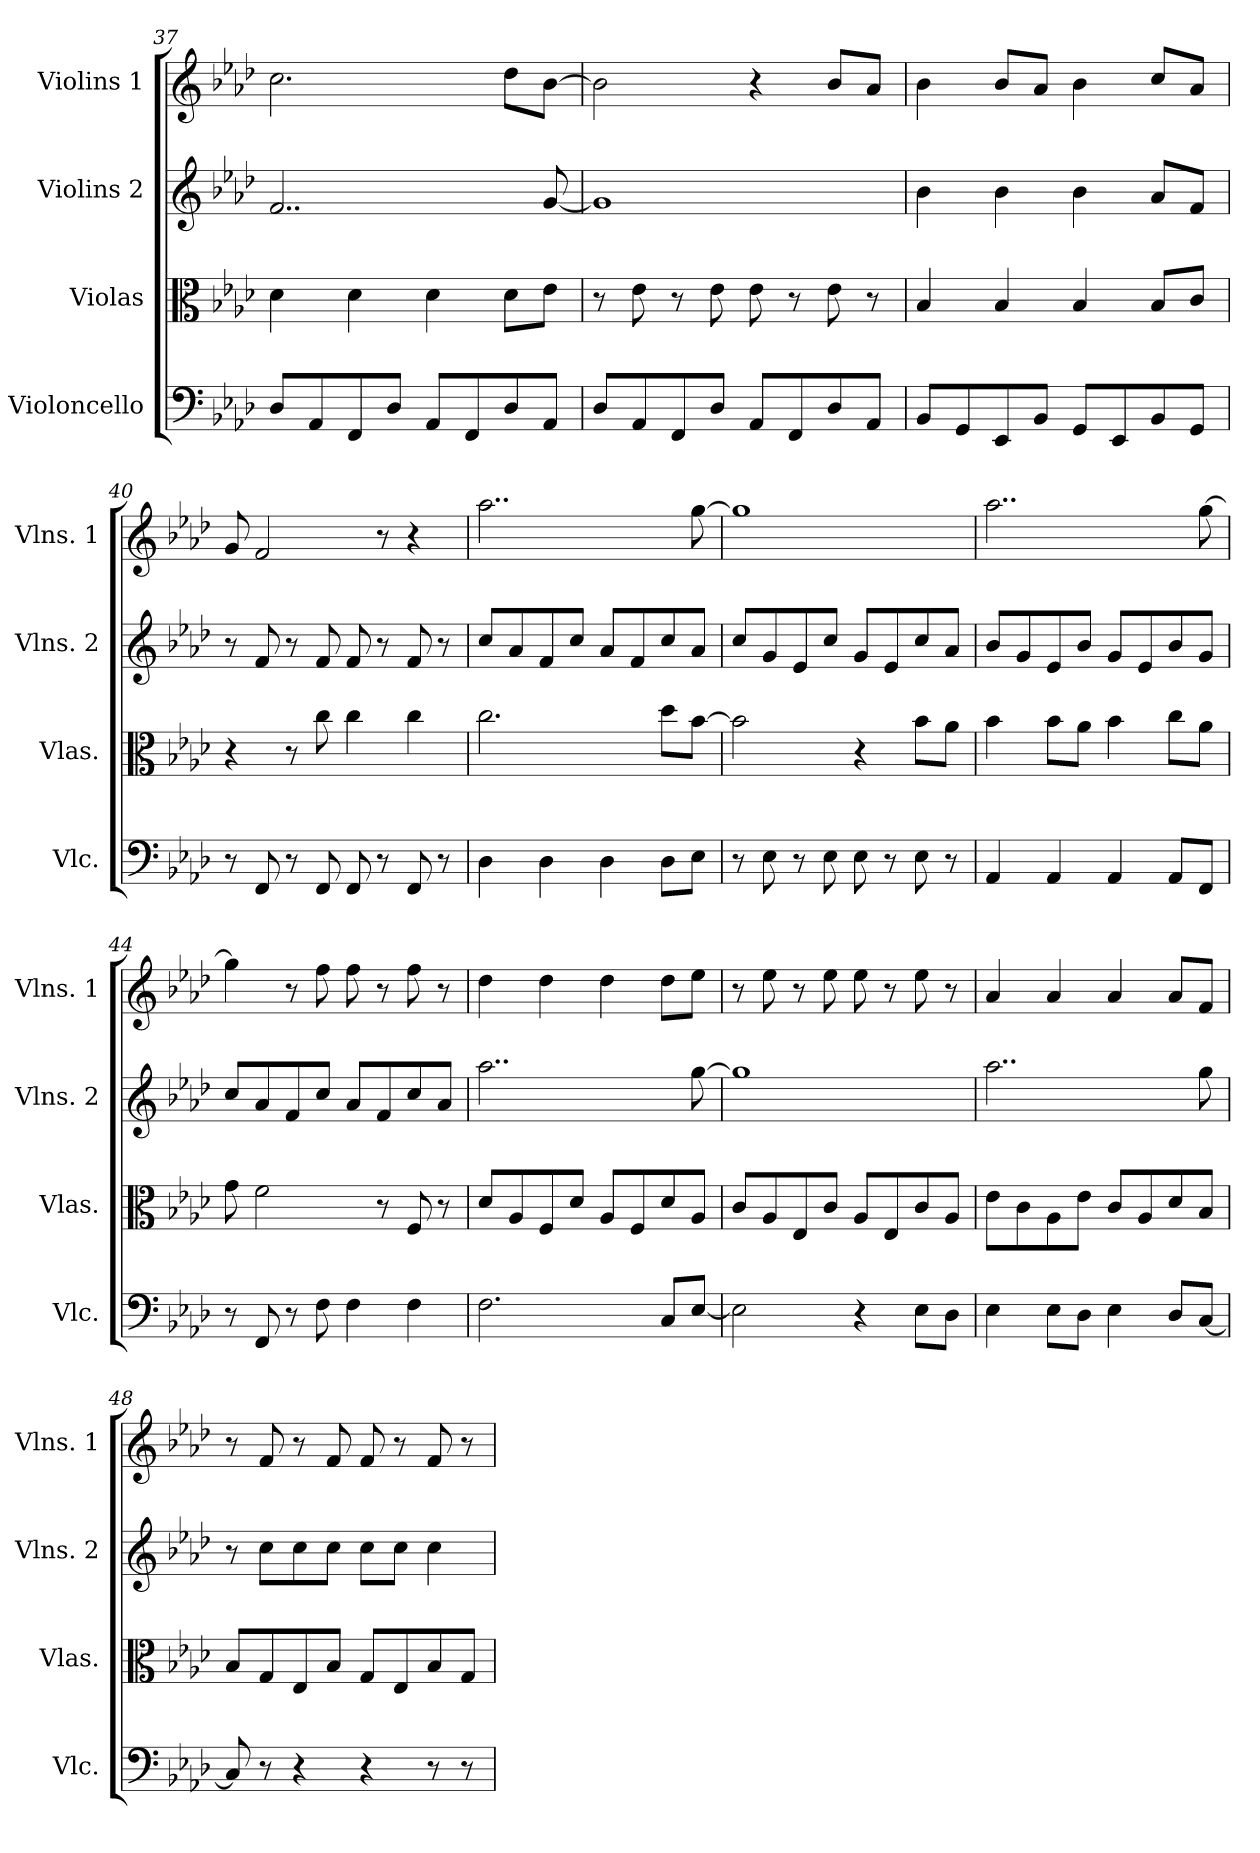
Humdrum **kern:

**kern	**kern	**kern	**kern
*part4	*part3	*part2	*part1
*staff4	*staff3	*staff2	*staff1
*I"Violoncello	*I"Violas	*I"Violins 2	*I"Violins 1
*I'Vlc.	*I'Vlas.	*I'Vlns. 2	*I'Vlns. 1
!!LO:LB:g=z
*clefF4	*clefC3	*clefG2	*clefG2
*k[b-e-a-d-]	*k[b-e-a-d-]	*k[b-e-a-d-]	*k[b-e-a-d-]
*A-:	*A-:	*A-:	*A-:
=37	=37	=37	=37
8D-/L	4d-\	2..f/	2.cc\
8AA-/	.	.	.
8FF/	4d-\	.	.
8D-/J	.	.	.
8AA-/L	4d-\	.	.
8FF/	.	.	.
8D-/	8d-\L	.	8dd-\L
8AA-/J	8e-\J	[8g/	[8b-\J
=38	=38	=38	=38
8D-/L	8r	1g]	2b-\]
8AA-/	8e-\	.	.
8FF/	8r	.	.
8D-/J	8e-\	.	.
8AA-/L	8e-\	.	4r
8FF/	8r	.	.
8D-/	8e-\	.	8b-/L
8AA-/J	8r	.	8a-/J
=39	=39	=39	=39
8BB-/L	4B-/	4b-\	4b-\
8GG/	.	.	.
8EE-/	4B-/	4b-\	8b-/L
8BB-/J	.	.	8a-/J
8GG/L	4B-/	4b-\	4b-\
8EE-/	.	.	.
8BB-/	8B-/L	8a-/L	8cc/L
8GG/J	8c/J	8f/J	8a-/J
=40	=40	=40	=40
8r	4r	8r	8g/
8FF/	.	8f/	2f/
8r	8r	8r	.
8FF/	8cc\	8f/	.
8FF/	4cc\	8f/	.
8r	.	8r	8r
8FF/	4cc\	8f/	4r
8r	.	8r	.
!!LO:LB:g=z
=41	=41	=41	=41
4D-\	2.cc\	8cc/L	2..aa-\
.	.	8a-/	.
4D-\	.	8f/	.
.	.	8cc/J	.
4D-\	.	8a-/L	.
.	.	8f/	.
8D-\L	8dd-\L	8cc/	.
8E-\J	[8b-\J	8a-/J	[8gg\
=42	=42	=42	=42
8r	2b-\]	8cc/L	1gg]
8E-\	.	8g/	.
8r	.	8e-/	.
8E-\	.	8cc/J	.
8E-\	4r	8g/L	.
8r	.	8e-/	.
8E-\	8b-\L	8cc/	.
8r	8a-\J	8a-/J	.
=43	=43	=43	=43
4AA-/	4b-\	8b-/L	2..aa-\
.	.	8g/	.
4AA-/	8b-\L	8e-/	.
.	8a-\J	8b-/J	.
4AA-/	4b-\	8g/L	.
.	.	8e-/	.
8AA-/L	8cc\L	8b-/	.
8FF/J	8a-\J	8g/J	[8gg\
=44	=44	=44	=44
8r	8g\	8cc/L	4gg\]
8FF/	2f\	8a-/	.
8r	.	8f/	8r
8F\	.	8cc/J	8ff\
4F\	.	8a-/L	8ff\
.	8r	8f/	8r
4F\	8F/	8cc/	8ff\
.	8r	8a-/J	8r
!!LO:PB:g=z
=45	=45	=45	=45
2.F\	8d-/L	2..aa-\	4dd-\
.	8A-/	.	.
.	8F/	.	4dd-\
.	8d-/J	.	.
.	8A-/L	.	4dd-\
.	8F/	.	.
8C/L	8d-/	.	8dd-\L
[8E-/J	8A-/J	[8gg\	8ee-\J
=46	=46	=46	=46
2E-\]	8c/L	1gg]	8r
.	8A-/	.	8ee-\
.	8E-/	.	8r
.	8c/J	.	8ee-\
4r	8A-/L	.	8ee-\
.	8E-/	.	8r
8E-\L	8c/	.	8ee-\
8D-\J	8A-/J	.	8r
=47	=47	=47	=47
4E-\	8e-\L	2..aa-\	4a-/
.	8c\	.	.
8E-\L	8A-\	.	4a-/
8D-\J	8e-\J	.	.
4E-\	8c/L	.	4a-/
.	8A-/	.	.
8D-/L	8d-/	.	8a-/L
[8C/J	8B-/J	8gg\	8f/J
=48	=48	=48	=48
8C/]	8B-/L	8r	8r
8r	8G/	8cc\L	8f/
4r	8E-/	8cc\	8r
.	8B-/J	8cc\J	8f/
4r	8G/L	8cc\L	8f/
.	8E-/	8cc\J	8r
8r	8B-/	4cc\	8f/
8r	8G/J	.	8r
=	=	=	=
*-	*-	*-	*-
